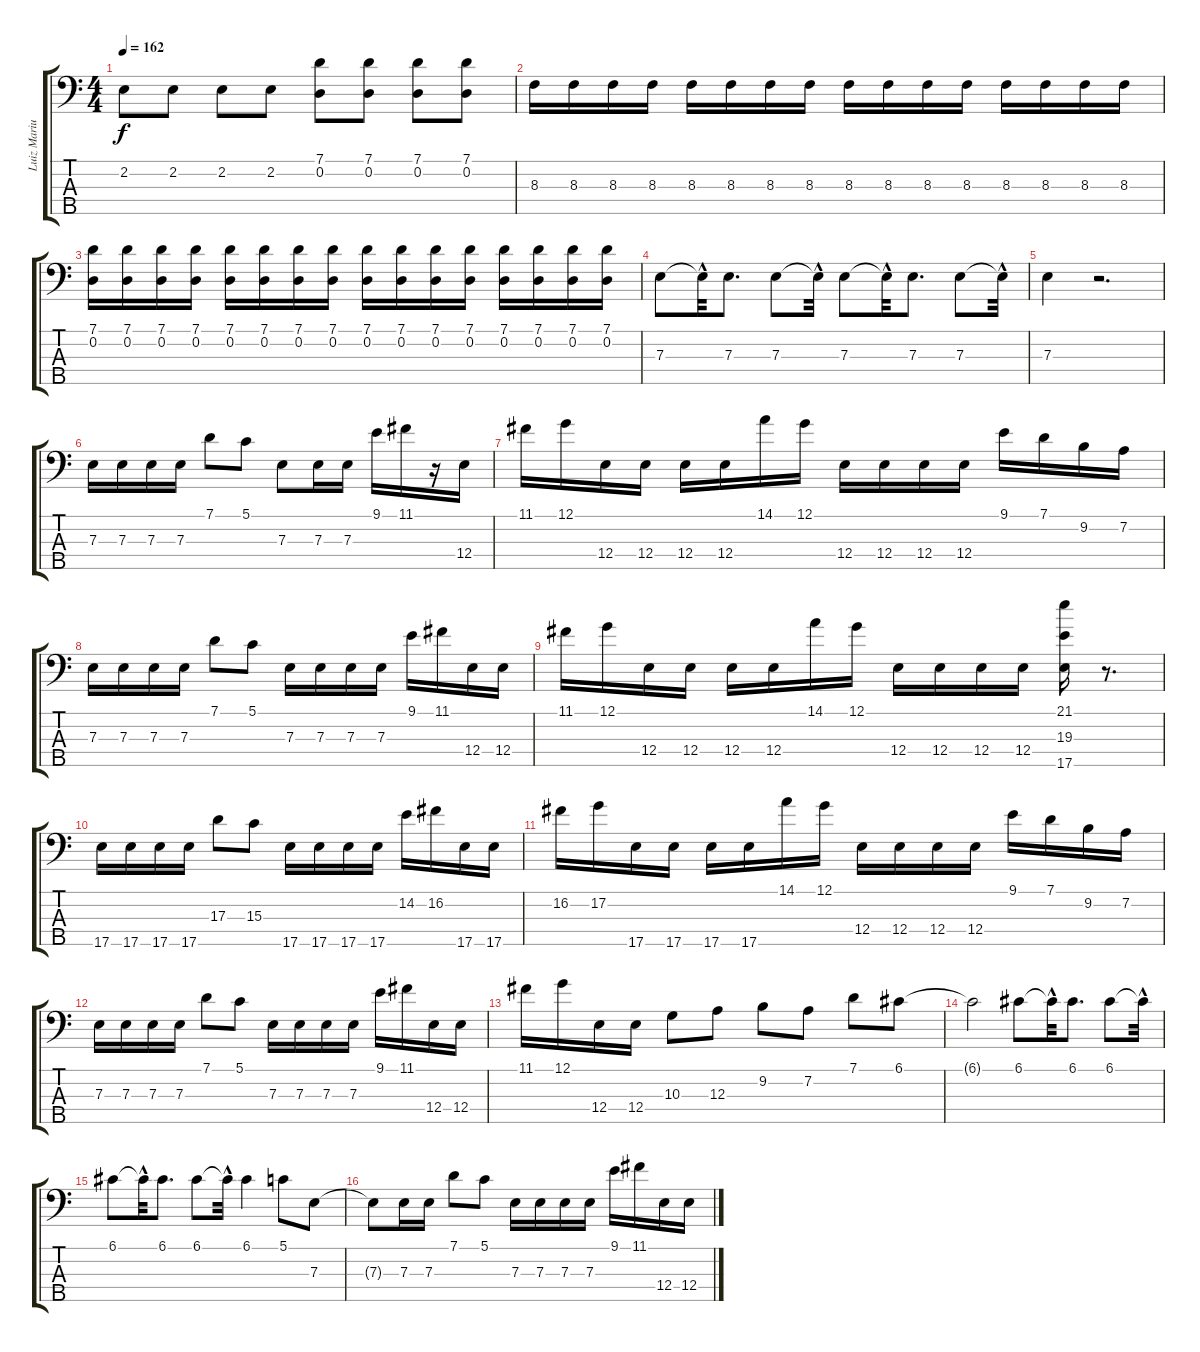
\track ("Luiz Mariutti" "Luiz Mariu") {instrument electricbasspick}
\staff {score tabs}
\tuning (G2 D2 A1 E1 B0) {hide}
\ts (4 4)
\tempo 162
\clef f4
\ks c
2.2.8{dy f} 2.2.8 2.2.8 2.2.8 (7.1 0.2).8 (7.1 0.2).8 (7.1 0.2).8 (7.1 0.2).8 |
8.3.16 8.3.16 8.3.16 8.3.16 8.3.16 8.3.16 8.3.16 8.3.16 8.3.16 8.3.16 8.3.16 8.3.16 8.3.16 8.3.16 8.3.16 8.3.16 |
(7.1 0.2).16 (7.1 0.2).16 (7.1 0.2).16 (7.1 0.2).16 (7.1 0.2).16 (7.1 0.2).16 (7.1 0.2).16 (7.1 0.2).16 (7.1 0.2).16 (7.1 0.2).16 (7.1 0.2).16 (7.1 0.2).16 (7.1 0.2).16 (7.1 0.2).16 (7.1 0.2).16 (7.1 0.2).16 |
7.3.8 7.3{hac t}.32 7.3.8{d} 7.3.8 7.3{hac t}.32 7.3.8 7.3{hac t}.32 7.3.8{d} 7.3.8 7.3{hac t}.32 |
7.3.4 r.2{d} |
7.3.16 7.3.16 7.3.16 7.3.16 7.1.8 5.1.8 7.3.8 7.3.16 7.3.16 9.1.16 11.1.16 r.16 12.4.16 |
11.1.16 12.1.16 12.4.16 12.4.16 12.4.16 12.4.16 14.1.16 12.1.16 12.4.16 12.4.16 12.4.16 12.4.16 9.1.16 7.1.16 9.2.16 7.2.16 |
7.3.16 7.3.16 7.3.16 7.3.16 7.1.8 5.1.8 7.3.16 7.3.16 7.3.16 7.3.16 9.1.16 11.1.16 12.4.16 12.4.16 |
11.1.16 12.1.16 12.4.16 12.4.16 12.4.16 12.4.16 14.1.16 12.1.16 12.4.16 12.4.16 12.4.16 12.4.16 (21.1 19.3 17.5).16 r.8{d} |
17.5.16 17.5.16 17.5.16 17.5.16 17.3.8 15.3.8 17.5.16 17.5.16 17.5.16 17.5.16 14.2.16 16.2.16 17.5.16 17.5.16 |
16.2.16 17.2.16 17.5.16 17.5.16 17.5.16 17.5.16 14.1.16 12.1.16 12.4.16 12.4.16 12.4.16 12.4.16 9.1.16 7.1.16 9.2.16 7.2.16 |
7.3.16 7.3.16 7.3.16 7.3.16 7.1.8 5.1.8 7.3.16 7.3.16 7.3.16 7.3.16 9.1.16 11.1.16 12.4.16 12.4.16 |
11.1.16 12.1.16 12.4.16 12.4.16 10.3.8 12.3.8 9.2.8 7.2.8 7.1.8 6.1.8 |
6.1{t}.2 6.1.8 6.1{hac t}.32 6.1.8{d} 6.1.8 6.1{hac t}.32 |
6.1.8 6.1{hac t}.32 6.1.8{d} 6.1.8 6.1{hac t}.32 6.1.4 5.1.8 7.3.8 |
7.3{t}.8 7.3.16 7.3.16 7.1.8 5.1.8 7.3.16 7.3.16 7.3.16 7.3.16 9.1.16 11.1.16 12.4.16 12.4.16
